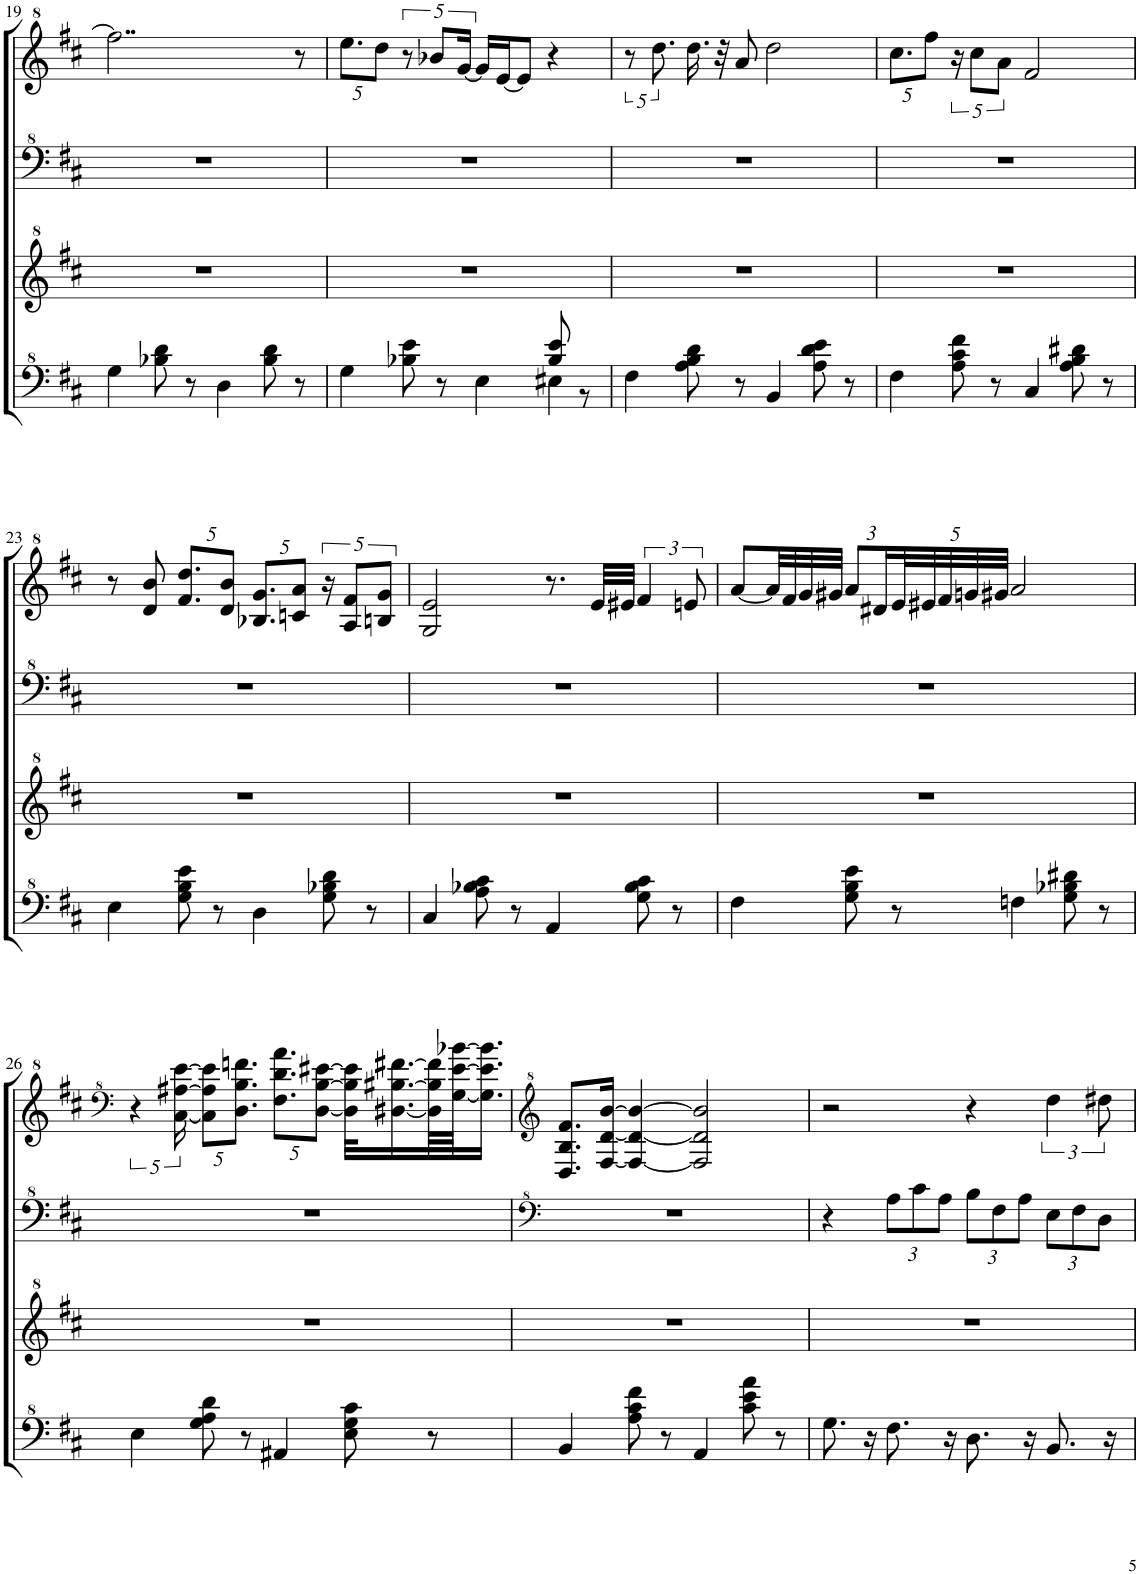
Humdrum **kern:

**kern	**kern	**kern	**kern
*part1	*part1	*part1	*part1
*staff4	*staff3	*staff2	*staff1
*I"Model III	*	*	*
!!LO:PB:g=z
*clefF^4	*clefG^2	*clefF^4	*clefG^2
*k[f#c#]	*k[f#c#]	*k[f#c#]	*k[f#c#]
*M4/4	*M4/4	*M4/4	*M4/4
=19	=19	=19	=19
4g\	1r	1r	2..fff#\]
8b-X\ 8dd\	.	.	.
8r	.	.	.
4d\	.	.	.
8b-\ 8dd\	.	.	.
8r	.	.	8r
=20	=20	=20	=20
*^	*	*	*
*	*	*	*	*Xbrackettup
4g\	2.ryy	1r	1r	10.eee\L
.	.	.	.	10ddd\J
*	*	*	*	*brackettup
8b-X\ 8ee\	.	.	.	10r
.	.	.	.	10bb-X/L
8r	.	.	.	.
.	.	.	.	[20gg/Jk
4e\	.	.	.	16gg/LL]
.	.	.	.	[16ee/J
.	.	.	.	8ee/J]
4e#X\	8b-/ 8ee/	.	.	4r
.	8r	.	.	.
*v	*v	*	*	*
=21	=21	=21	=21
4f#\	1r	1r	10r
.	.	.	10.ddd\
8a\ 8b\ 8dd\	.	.	16.ddd\
.	.	.	32r
8r	.	.	8aa/
4B/	.	.	2ddd\
8a\ 8dd\ 8ee\	.	.	.
8r	.	.	.
=22	=22	=22	=22
*	*	*	*Xbrackettup
4f#\	1r	1r	10.ccc#\L
.	.	.	10fff#\J
*	*	*	*brackettup
8a\ 8cc#\ 8ff#\	.	.	20r
.	.	.	10ccc#\L
8r	.	.	.
.	.	.	10aa\J
4c#/	.	.	2ff#/
8a\ 8b\ 8dd#X\	.	.	.
8r	.	.	.
!!LO:LB:g=z
=23	=23	=23	=23
4e\	1r	1r	8r
.	.	.	8dd/ 8bb/
*	*	*	*Xbrackettup
8g\ 8b\ 8ee\	.	.	10.ff#/ 10.ddd/L
8r	.	.	.
.	.	.	10dd/ 10bb/J
4d\	.	.	10.b-X/ 10.gg/L
.	.	.	10ccn/ 10aa/J
*	*	*	*brackettup
8g\ 8b-X\ 8dd\	.	.	20r
.	.	.	10a/ 10ff#/L
8r	.	.	.
.	.	.	10bn/ 10gg/J
=24	=24	=24	=24
4c#/	1r	1r	2g/ 2ee/
8a\ 8b-X\ 8cc#\	.	.	.
8r	.	.	.
4A/	.	.	8.r
.	.	.	32ee/LLL
.	.	.	32ee#X/JJJ
8g\ 8b-\ 8cc#\	.	.	6ff#/
8r	.	.	.
.	.	.	12een/
=25	=25	=25	=25
4f#\	1r	1r	[8aa/L
.	.	.	32aa/LL]
.	.	.	32ff#/
.	.	.	32gg/
.	.	.	32gg#X/JJJ
*	*	*	*Xbrackettup
8g\ 8b\ 8ee\	.	.	12aa/L
.	.	.	24dd#X/L
8r	.	.	40ee/L
.	.	.	40ee#X/
.	.	.	40ff#/
.	.	.	40ggn/
.	.	.	40gg#X/JJJ
4fn\	.	.	2aa/
8g\ 8b-X\ 8dd#X\	.	.	.
8r	.	.	.
!!LO:LB:g=z
=26	=26	=26	=26
*	*	*	*clefF^4
*	*	*	*brackettup
4e\	1r	1r	5r
.	.	.	[20c#\ [20a#X\ [20ee\
*	*	*	*Xbrackettup
8g\ 8a\ 8dd\	.	.	10c#\] 10a#\] 10ee\]L
.	.	.	10.d\ 10.b\ 10.ffn\J
8r	.	.	.
4A#X/	.	.	10.f#\ 10.dd\ 10.aa\L
.	.	.	[10d\ [10b\ [10ee#X\J
8e\ 8g\ 8cc#\	.	.	32d\] 32b\] 32ee#\]KLL
.	.	.	[16.d#X\ [16.b#X\ [16.ff#X\
8r	.	.	64d#\] 64b#\] 64ff#\]LL
.	.	.	[64g\ [64ee#\ [64bb-X\JJ
.	.	.	16.g\] 16.ee#\] 16.bb-\]JJ
=27	=27	=27	=27
*	*	*clefF^4	*clefG^2
4B/	1r	1r	8.d/ 8.b/ 8.ff#/L
.	.	.	[16f#/ [16dd/ [16bb/Jk
8a\ 8cc#\ 8ff#\	.	.	4f#/_ 4dd/_ 4bb/_
8r	.	.	.
4A/	.	.	2f#/] 2dd/] 2bb/]
8cc#\ 8ee\ 8aa\	.	.	.
8r	.	.	.
=28	=28	=28	=28
8.g\	1r	4r	2r
16r	.	.	.
*	*	*Xbrackettup	*
8.f#\	.	12a\L	.
.	.	12cc#\	.
.	.	12a\J	.
16r	.	.	.
8.d\	.	12b\L	4r
.	.	12f#\	.
.	.	12a\J	.
16r	.	.	.
*	*	*	*brackettup
8.B/	.	12e\L	6ddd\
.	.	12f#\	.
.	.	12d\J	12ddd#X\
16r	.	.	.
=	=	=	=
*-	*-	*-	*-
